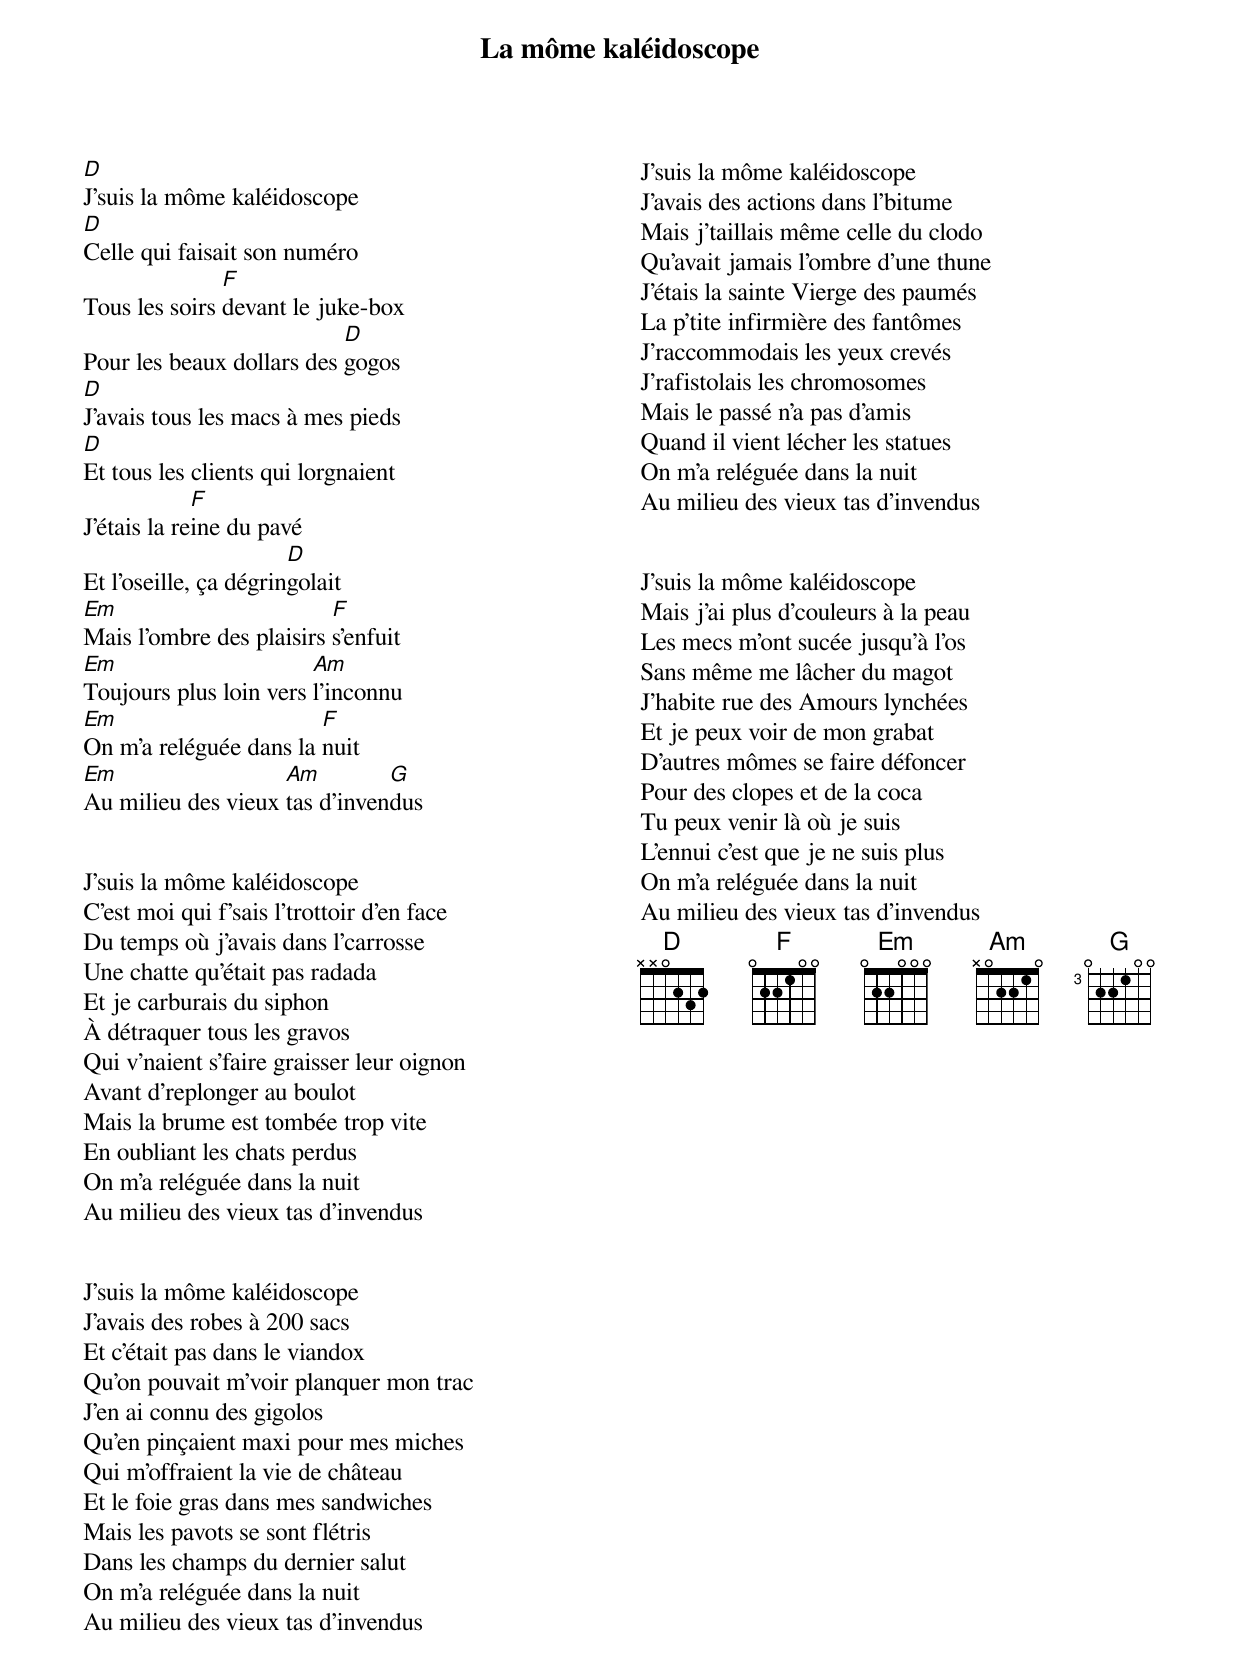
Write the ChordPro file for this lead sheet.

{title: La môme kaléidoscope}
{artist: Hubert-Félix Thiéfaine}
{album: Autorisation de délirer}
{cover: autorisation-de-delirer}
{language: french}
{columns: 2}
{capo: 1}
{define: G base-fret 3 frets 0 2 2 1 0 0}
{define: D frets X X 0 2 3 2}
{define: F base-fret 1 frets 0 2 2 1 0 0}
{define: Em frets 0 2 2 0 0 0}
{define: Am frets X 0 2 2 1 0}

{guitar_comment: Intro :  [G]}


[D]J'suis la môme kaléidoscope
[D]Celle qui faisait son numéro
Tous les soirs [F]devant le juke-box
Pour les beaux dollars des [D]gogos
[D]J'avais tous les macs à mes pieds
[D]Et tous les clients qui lorgnaient
J'étais la re[F]ine du pavé
Et l'oseille, ça dégrin[D]golait
[Em]Mais l'ombre des plaisirs [F]s'enfuit
[Em]Toujours plus loin vers [Am]l'inconnu
[Em]On m'a reléguée dans la [F]nuit
[Em]Au milieu des vieux [Am]tas d'inven[G]dus


J'suis la môme kaléidoscope
C'est moi qui f'sais l'trottoir d'en face
Du temps où j'avais dans l'carrosse
Une chatte qu'était pas radada
Et je carburais du siphon
À détraquer tous les gravos
Qui v'naient s'faire graisser leur oignon
Avant d'replonger au boulot
Mais la brume est tombée trop vite
En oubliant les chats perdus
On m'a reléguée dans la nuit
Au milieu des vieux tas d'invendus


J'suis la môme kaléidoscope
J'avais des robes à 200 sacs
Et c'était pas dans le viandox
Qu'on pouvait m'voir planquer mon trac
J'en ai connu des gigolos
Qu'en pinçaient maxi pour mes miches
Qui m'offraient la vie de château
Et le foie gras dans mes sandwiches
Mais les pavots se sont flétris
Dans les champs du dernier salut
On m'a reléguée dans la nuit
Au milieu des vieux tas d'invendus


J'suis la môme kaléidoscope
J'avais des actions dans l'bitume
Mais j'taillais même celle du clodo
Qu'avait jamais l'ombre d'une thune
J'étais la sainte Vierge des paumés
La p'tite infirmière des fantômes
J'raccommodais les yeux crevés
J'rafistolais les chromosomes
Mais le passé n'a pas d'amis
Quand il vient lécher les statues
On m'a reléguée dans la nuit
Au milieu des vieux tas d'invendus


J'suis la môme kaléidoscope
Mais j'ai plus d'couleurs à la peau
Les mecs m'ont sucée jusqu'à l'os
Sans même me lâcher du magot
J'habite rue des Amours lynchées
Et je peux voir de mon grabat
D'autres mômes se faire défoncer
Pour des clopes et de la coca
Tu peux venir là où je suis
L'ennui c'est que je ne suis plus
On m'a reléguée dans la nuit
Au milieu des vieux tas d'invendus
